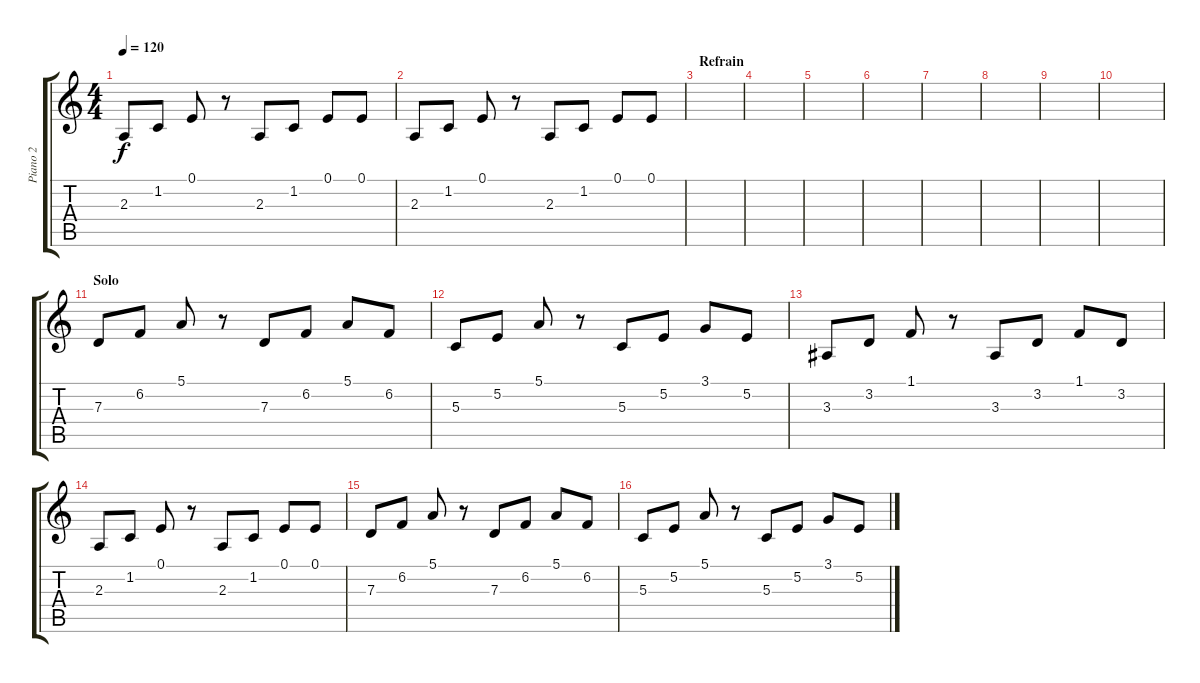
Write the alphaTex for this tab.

\track ("Piano 2" "Piano 2") {instrument electricgrandpiano}
\staff {score tabs}
\tuning (E4 B3 G3 D3 A2 E2) {hide}
\ts (4 4)
\tempo 120
\clef g2
\ks c
2.3.8{dy f} 1.2.8 0.1.8 r.8 2.3.8 1.2.8 0.1.8 0.1.8 |
2.3.8 1.2.8 0.1.8 r.8 2.3.8 1.2.8 0.1.8 0.1.8 |
\section ("" "Refrain")
|
|
|
|
|
|
|
|
\section ("" "Solo")
7.3.8 6.2.8 5.1.8 r.8 7.3.8 6.2.8 5.1.8 6.2.8 |
5.3.8 5.2.8 5.1.8 r.8 5.3.8 5.2.8 3.1.8 5.2.8 |
3.3.8 3.2.8 1.1.8 r.8 3.3.8 3.2.8 1.1.8 3.2.8 |
2.3.8 1.2.8 0.1.8 r.8 2.3.8 1.2.8 0.1.8 0.1.8 |
7.3.8 6.2.8 5.1.8 r.8 7.3.8 6.2.8 5.1.8 6.2.8 |
5.3.8 5.2.8 5.1.8 r.8 5.3.8 5.2.8 3.1.8 5.2.8
